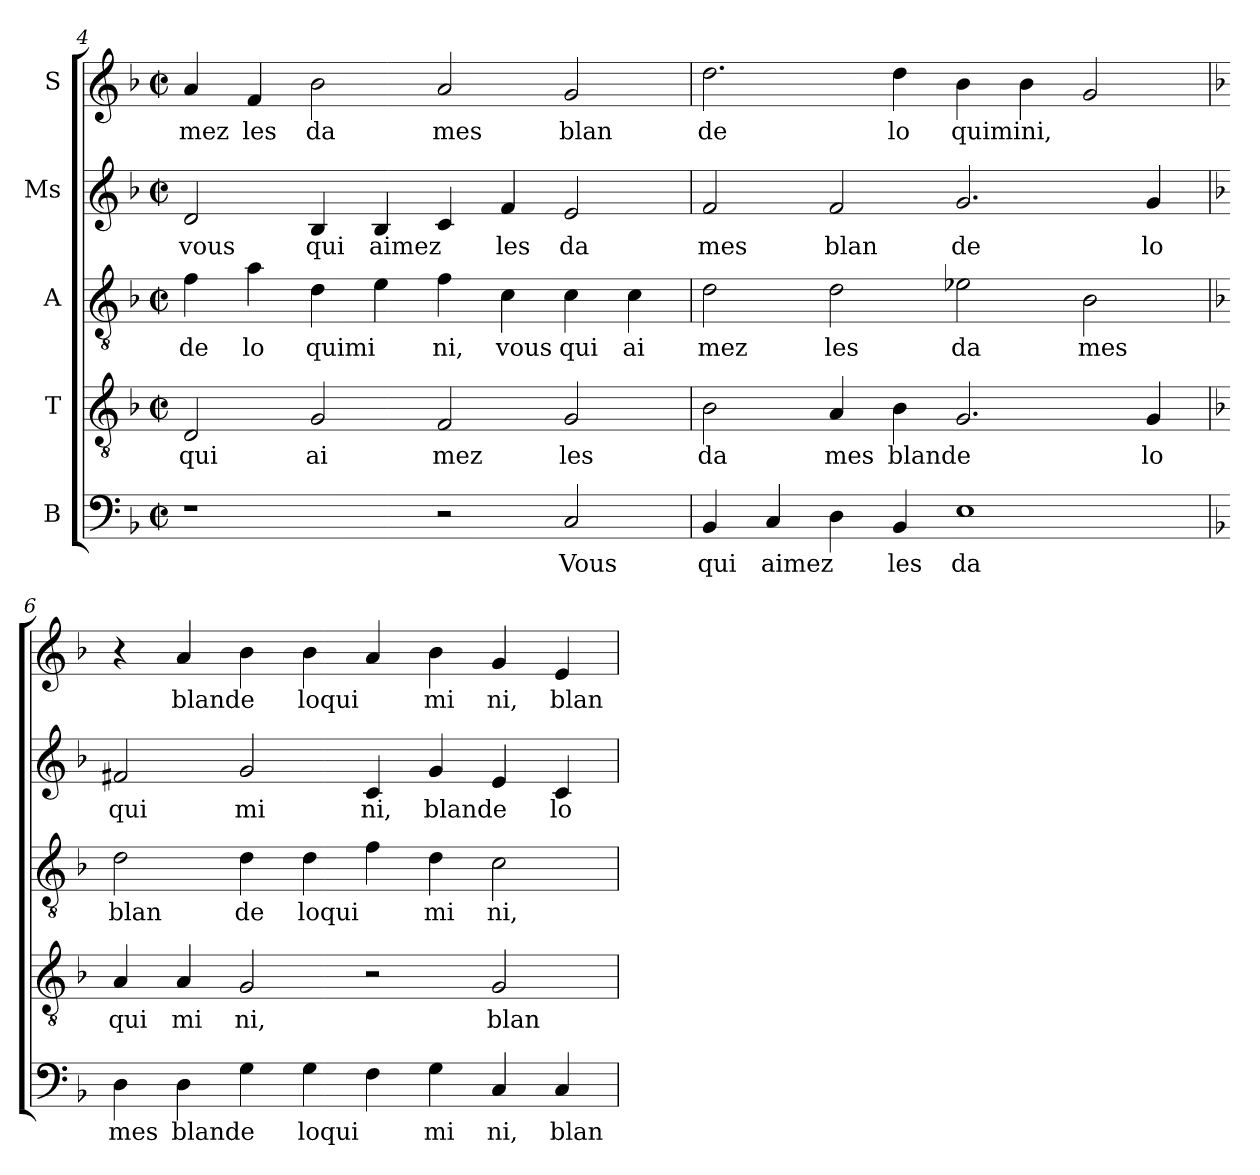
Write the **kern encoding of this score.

**kern	**text	**kern	**text	**kern	**text	**kern	**text	**kern	**text
*part5	*part5	*part4	*part4	*part3	*part3	*part2	*part2	*part1	*part1
*staff5	*staff5	*staff4	*staff4	*staff3	*staff3	*staff2	*staff2	*staff1	*staff1
*I"B	*	*I"T	*	*I"A	*	*I"Ms	*	*I"S	*
!!LO:LB:g=z
*clefF4	*	*clefGv2	*	*clefGv2	*	*clefG2	*	*clefG2	*
*k[b-]	*	*k[b-]	*	*k[b-]	*	*k[b-]	*	*k[b-]	*
*F:	*	*F:	*	*F:	*	*F:	*	*F:	*
*M2/2	*	*M2/2	*	*M2/2	*	*M2/2	*	*M2/2	*
*met(c|)	*	*met(c|)	*	*met(c|)	*	*met(c|)	*	*met(c|)	*
=4	=4	=4	=4	=4	=4	=4	=4	=4	=4
!	!	!	!LO:LY:b:cj	!	!LO:LY:b:cj	!	!LO:LY:b:cj	!	!LO:LY:b:cj
1r	.	2D/	qui	4f\	de	2d/	vous	4a/	mez
!	!	!	!	!	!LO:LY:b:cj	!	!	!	!LO:LY:b:cj
.	.	.	.	4a\	lo	.	.	4f/	les
!	!	!	!LO:LY:b:cj	!	!LO:LY:b:cj	!	!LO:LY:b:cj	!	!LO:LY:b:cj
.	.	2G/	ai	4d\	quimi	4B-/	qui	2b-\	da
!	!	!	!	!	!	!	!LO:LY:b	!	!
.	.	.	.	4e\	.	4B-/	aimez	.	.
!	!	!	!LO:LY:b:cj	!	!LO:LY:b:cj	!	!	!	!LO:LY:b:cj
2r	.	2F/	mez	4f\	ni,	4c/	.	2a/	mes
!	!	!	!	!	!LO:LY:b:cj	!	!LO:LY:b:cj	!	!
.	.	.	.	4c\	vous	4f/	les	.	.
!	!LO:LY:b:cj	!	!LO:LY:b:cj	!	!LO:LY:b:cj	!	!LO:LY:b:cj	!	!LO:LY:b:cj
2C/	Vous	2G/	les	4c\	qui	2e/	da	2g/	blan
!	!	!	!	!	!LO:LY:b:cj	!	!	!	!
.	.	.	.	4c\	ai	.	.	.	.
=5	=5	=5	=5	=5	=5	=5	=5	=5	=5
!	!LO:LY:b:cj	!	!LO:LY:b:cj	!	!LO:LY:b:cj	!	!LO:LY:b:cj	!	!LO:LY:b:cj
4BB-/	qui	2B-\	da	2d\	mez	2f/	mes	2.dd\	de
!	!LO:LY:b	!	!	!	!	!	!	!	!
4C/	aimez	.	.	.	.	.	.	.	.
!	!	!	!LO:LY:b:cj	!	!LO:LY:b:cj	!	!LO:LY:b:cj	!	!
4D\	.	4A/	mes	2d\	les	2f/	blan	.	.
!	!LO:LY:b:cj	!	!LO:LY:b:cj	!	!	!	!	!	!LO:LY:b:cj
4BB-/	les	4B-\	blande	.	.	.	.	4dd\	lo
!	!LO:LY:b:cj	!	!	!	!LO:LY:b:cj	!	!LO:LY:b:cj	!	!LO:LY:b
1E	da	2.G/	.	2e-X\	da	2.g/	de	4b-\	quimini,
.	.	.	.	.	.	.	.	4b-\	.
!	!	!	!	!	!LO:LY:b:cj	!	!	!	!
.	.	.	.	2B-\	mes	.	.	2g/	.
!	!	!	!LO:LY:b:cj	!	!	!	!LO:LY:b:cj	!	!
.	.	4G/	lo	.	.	4g/	lo	.	.
=6	=6	=6	=6	=6	=6	=6	=6	=6	=6
*k[b-]	*	*	*	*	*	*	*	*	*
*F:	*	*	*	*	*	*	*	*	*
!	!LO:LY:b:cj	!	!LO:LY:b:cj	!	!LO:LY:b:cj	!	!LO:LY:b:cj	!	!
4D\	mes	4A/	qui	2d\	blan	2f#X/	qui	4r	.
!	!LO:LY:b:cj	!	!LO:LY:b:cj	!	!	!	!	!	!LO:LY:b:cj
4D\	blande	4A/	mi	.	.	.	.	4a/	blande
!	!	!	!LO:LY:b:cj	!	!LO:LY:b:cj	!	!LO:LY:b:cj	!	!
4G\	.	2G/	ni,	4d\	de	2g/	mi	4b-\	.
!	!LO:LY:b	!	!	!	!LO:LY:b	!	!	!	!LO:LY:b
4G\	loqui	.	.	4d\	loqui	.	.	4b-\	loqui
!	!	!	!	!	!	!	!LO:LY:b:cj	!	!
4F\	.	2r	.	4f\	.	4c/	ni,	4a/	.
!	!LO:LY:b:cj	!	!	!	!LO:LY:b:cj	!	!LO:LY:b:cj	!	!LO:LY:b:cj
4G\	mi	.	.	4d\	mi	4g/	blande	4b-\	mi
!	!LO:LY:b:cj	!	!LO:LY:b:cj	!	!LO:LY:b:cj	!	!	!	!LO:LY:b:cj
4C/	ni,	2G/	blan	2c\	ni,	4e/	.	4g/	ni,
!	!LO:LY:b:cj	!	!	!	!	!	!LO:LY:b:cj	!	!LO:LY:b:cj
4C/	blan	.	.	.	.	4c/	lo	4e/	blan
=	=	=	=	=	=	=	=	=	=
*-	*-	*-	*-	*-	*-	*-	*-	*-	*-
